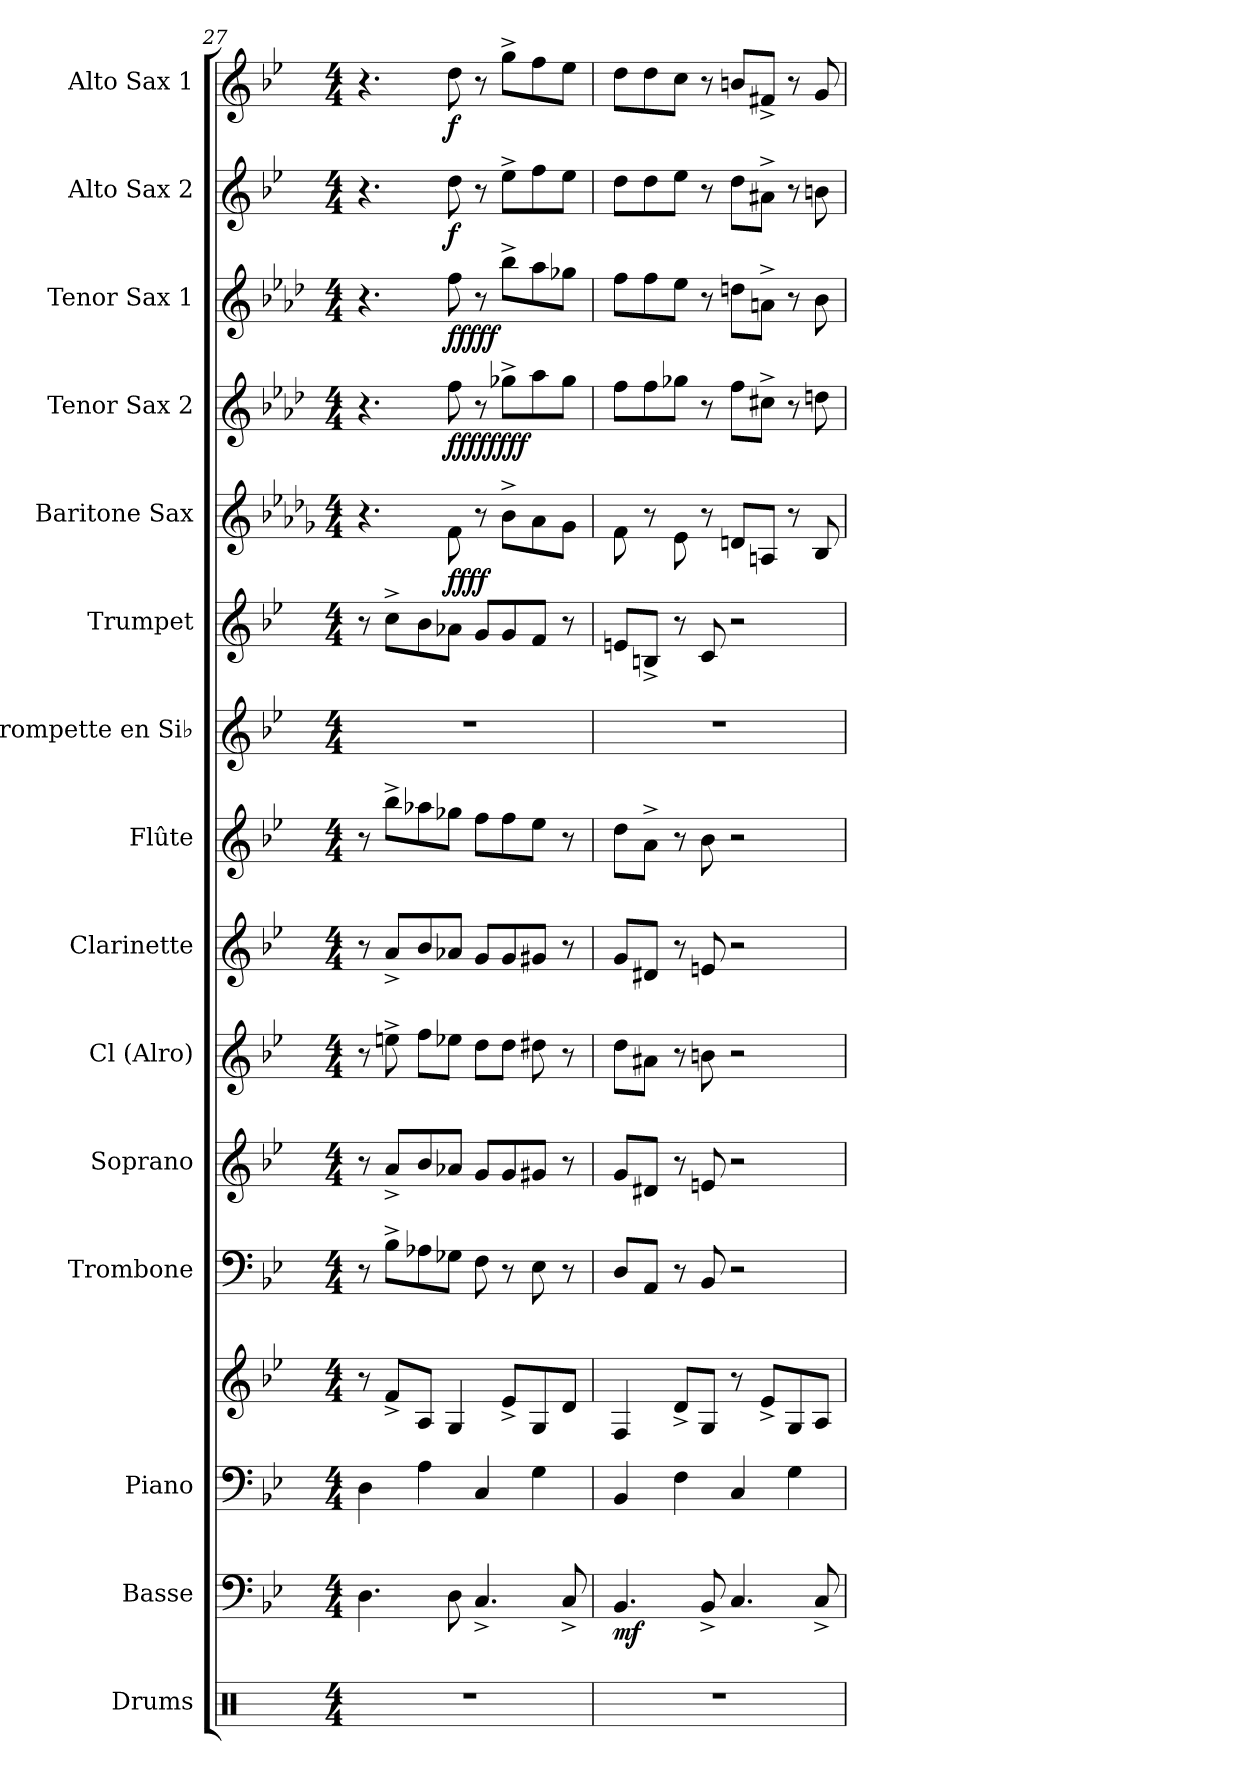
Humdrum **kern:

**kern	**kern	**dynam	**kern	**kern	**kern	**kern	**kern	**kern	**kern	**kern	**kern	**kern	**dynam	**kern	**dynam	**kern	**dynam	**kern	**dynam	**kern	**dynam
*part15	*part14	*part14	*part13	*part13	*part12	*part11	*part10	*part9	*part8	*part7	*part6	*part5	*part5	*part4	*part4	*part3	*part3	*part2	*part2	*part1	*part1
*staff16	*staff15	*staff15	*staff14	*staff13	*staff12	*staff11	*staff10	*staff9	*staff8	*staff7	*staff6	*staff5	*staff5	*staff4	*staff4	*staff3	*staff3	*staff2	*staff2	*staff1	*staff1
*I"Drums	*I"Basse	*	*I"Piano	*	*I"Trombone	*I"Soprano	*I"Cl (Alro)	*I"Clarinette	*I"Flûte	*I"Trompette en Si♭	*I"Trumpet	*I"Baritone Sax	*	*I"Tenor Sax 2	*	*I"Tenor Sax 1	*	*I"Alto Sax 2	*	*I"Alto Sax 1	*
*	*I'B	*	*I'P	*	*I'Tb	*I'Sop	*I'Cla	*I'Cl	*I'Fl.	*I'Tromp. Si♭	*I'Tp	*I'Bar	*	*	*	*	*	*I'Sa2	*	*I'Sa1	*
*clefX	*clefF4	*	*clefF4	*clefG2	*clefF4	*clefG2	*clefG2	*clefG2	*clefG2	*clefG2	*clefG2	*clefG2	*	*clefG2	*	*clefG2	*	*clefG2	*	*clefG2	*
*	*ITrd7c12	*	*	*	*	*ITrd1c2	*ITrd5c9	*ITrd1c2	*	*ITrd1c2	*ITrd1c2	*ITrd12c21	*	*ITrd8c14	*	*ITrd8c14	*	*ITrd5c9	*	*ITrd5c9	*
*k[]	*k[b-e-]	*	*k[b-e-]	*k[b-e-]	*k[b-e-]	*k[b-e-a-d-]	*k[b-e-a-d-g-]	*k[b-e-a-d-]	*k[b-e-]	*k[b-e-a-d-]	*k[b-e-a-d-]	*k[b-e-a-d-g-]	*	*k[b-e-a-d-]	*	*k[b-e-a-d-]	*	*k[b-e-a-d-g-]	*	*k[b-e-a-d-g-]	*
*M4/4	*M4/4	*	*M4/4	*M4/4	*M4/4	*M4/4	*M4/4	*M4/4	*M4/4	*M4/4	*M4/4	*M4/4	*	*M4/4	*	*M4/4	*	*M4/4	*	*M4/4	*
=27	=27	=27	=27	=27	=27	=27	=27	=27	=27	=27	=27	=27	=27	=27	=27	=27	=27	=27	=27	=27	=27
1r	4.DD\	.	4D\	8r	8r	8r	8r	8r	8r	1r	8r	4.r	.	4.r	.	4.r	.	4.r	.	4.r	.
.	.	.	.	8f^/L	8B-^\L	8g^/L	8gn^\	8g^/L	8bb-^\L	.	8b-^\L	.	.	.	.	.	.	.	.	.	.
.	.	.	4A\	8A/J	8A-X\	8a-/	8a-\L	8a-/	8aa-X\	.	8a-\	.	.	.	.	.	.	.	.	.	.
!	!	!	!	!	!	!	!	!	!	!	!	!	!LO:DY:b	!	!	!	!	!	!	!	!
!	!	!	!	!	!	!	!	!	!	!	!	!	!LO:DY:n=1:b	!	!	!	!	!	!	!	!
!	!	!	!	!	!	!	!	!	!	!	!	!	!LO:DY:n=2:b	!	!	!	!	!	!	!	!
!	!	!	!	!	!	!	!	!	!	!	!	!	!LO:DY:n=3:b	!	!LO:DY:b	!	!	!	!	!	!
!	!	!	!	!	!	!	!	!	!	!	!	!	!	!	!LO:DY:n=1:b	!	!	!	!	!	!
!	!	!	!	!	!	!	!	!	!	!	!	!	!	!	!LO:DY:n=2:b	!	!	!	!	!	!
!	!	!	!	!	!	!	!	!	!	!	!	!	!	!	!LO:DY:n=3:b	!	!	!	!	!	!
!	!	!	!	!	!	!	!	!	!	!	!	!	!	!	!LO:DY:n=4:b	!	!	!	!	!	!
!	!	!	!	!	!	!	!	!	!	!	!	!	!	!	!LO:DY:n=5:b	!	!	!	!	!	!
!	!	!	!	!	!	!	!	!	!	!	!	!	!	!	!LO:DY:n=6:b	!	!	!	!	!	!
!	!	!	!	!	!	!	!	!	!	!	!	!	!	!	!LO:DY:n=7:b	!	!LO:DY:b	!	!	!	!
!	!	!	!	!	!	!	!	!	!	!	!	!	!	!	!	!	!LO:DY:n=1:b	!	!	!	!
!	!	!	!	!	!	!	!	!	!	!	!	!	!	!	!	!	!LO:DY:n=2:b	!	!	!	!
!	!	!	!	!	!	!	!	!	!	!	!	!	!	!	!	!	!LO:DY:n=3:b	!	!	!	!
!	!	!	!	!	!	!	!	!	!	!	!	!	!	!	!	!	!LO:DY:n=4:b	!	!LO:DY:b	!	!LO:DY:b
.	8DD\	.	.	4G/	8G-X\J	8g-X/J	8g-X\J	8g-X/J	8gg-X\J	.	8g-X\J	8F\	f f f f	8f\	f f f f f f f f	8f\	f f f f f	8f\	f	8f\	f
.	4.CC^/	.	4C/	.	8F\	8f/L	8f\L	8f/L	8ff\L	.	8f/L	8r	.	8r	.	8r	.	8r	.	8r	.
.	.	.	.	8e-^/L	8r	8f/	8f\J	8f/	8ff\	.	8f/	8B-^\L	.	8g-X^\L	.	8b-^\L	.	8g-^\L	.	8b-^\L	.
.	.	.	4G\	8G/	8E-\	8f#X/J	8f#X\	8f#X/J	8ee-\J	.	8e-/J	8A-\	.	8a-\	.	8a-\	.	8a-\	.	8a-\	.
.	8CC^/	.	.	8d/J	8r	8r	8r	8r	8r	.	8r	8G-\J	.	8g-\J	.	8g-X\J	.	8g-\J	.	8g-\J	.
=28	=28	=28	=28	=28	=28	=28	=28	=28	=28	=28	=28	=28	=28	=28	=28	=28	=28	=28	=28	=28	=28
!	!	!LO:DY:b	!	!	!	!	!	!	!	!	!	!	!	!	!	!	!	!	!	!	!
1r	4.BBB-/	mf	4BB-/	4F/	8D/L	8f/L	8f\L	8f/L	8dd\L	1r	8dn/L	8F\	.	8f\L	.	8f\L	.	8f\L	.	8f\L	.
.	.	.	.	.	8AA/J	8c#X/J	8c#X\J	8c#X/J	8a^\J	.	8An^/J	8r	.	8f\	.	8f\	.	8f\	.	8f\	.
.	.	.	4F\	8d^/L	8r	8r	8r	8r	8r	.	8r	8E-\	.	8g-X\J	.	8e-\J	.	8g-\J	.	8e-\J	.
.	8BBB-^/	.	.	8G/J	8BB-/	8dn/	8dn\	8dn/	8b-\	.	8B-/	8r	.	8r	.	8r	.	8r	.	8r	.
.	4.CC/	.	4C/	8r	2r	2r	2r	2r	2r	.	2r	8Dn/L	.	8f\L	.	8dn\L	.	8f\L	.	8dn/L	.
.	.	.	.	8e-^/L	.	.	.	.	.	.	.	8AAn/J	.	8c#X^\J	.	8An^\J	.	8c#X^\J	.	8An^/J	.
.	.	.	4G\	8G/	.	.	.	.	.	.	.	8r	.	8r	.	8r	.	8r	.	8r	.
.	8CC^/	.	.	8A/J	.	.	.	.	.	.	.	8BB-/	.	8dn\	.	8B-\	.	8dn\	.	8B-/	.
=	=	=	=	=	=	=	=	=	=	=	=	=	=	=	=	=	=	=	=	=	=
*-	*-	*-	*-	*-	*-	*-	*-	*-	*-	*-	*-	*-	*-	*-	*-	*-	*-	*-	*-	*-	*-
